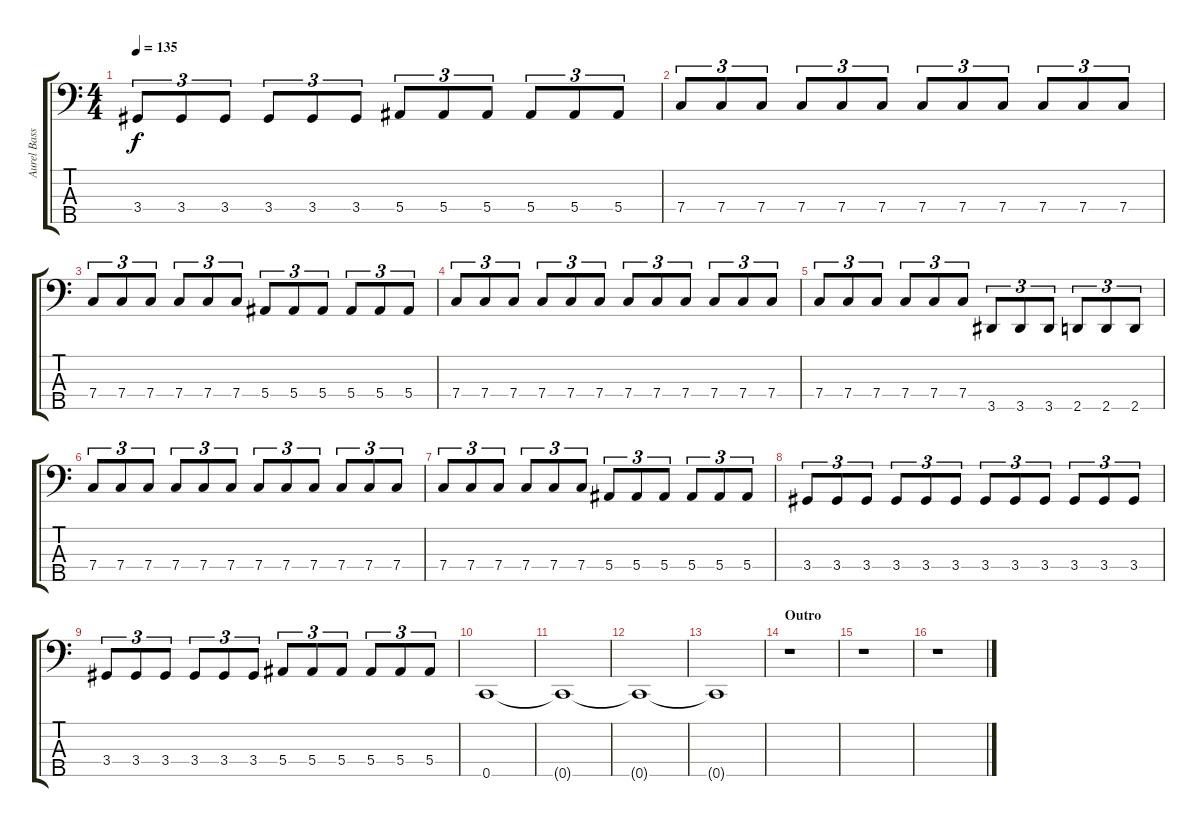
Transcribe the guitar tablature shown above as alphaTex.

\track ("Aurel Bass" "Aurel Bass") {instrument electricbassfinger}
\staff {score tabs}
\tuning (Ab2 Eb2 Bb1 F1 C1) {hide}
\ts (4 4)
\tempo 135
\clef f4
\ks c
3.4.8{tu (3 2) dy f} 3.4.8{tu (3 2)} 3.4.8{tu (3 2)} 3.4.8{tu (3 2)} 3.4.8{tu (3 2)} 3.4.8{tu (3 2)} 5.4.8{tu (3 2)} 5.4.8{tu (3 2)} 5.4.8{tu (3 2)} 5.4.8{tu (3 2)} 5.4.8{tu (3 2)} 5.4.8{tu (3 2)} |
7.4.8{tu (3 2)} 7.4.8{tu (3 2)} 7.4.8{tu (3 2)} 7.4.8{tu (3 2)} 7.4.8{tu (3 2)} 7.4.8{tu (3 2)} 7.4.8{tu (3 2)} 7.4.8{tu (3 2)} 7.4.8{tu (3 2)} 7.4.8{tu (3 2)} 7.4.8{tu (3 2)} 7.4.8{tu (3 2)} |
7.4.8{tu (3 2)} 7.4.8{tu (3 2)} 7.4.8{tu (3 2)} 7.4.8{tu (3 2)} 7.4.8{tu (3 2)} 7.4.8{tu (3 2)} 5.4.8{tu (3 2)} 5.4.8{tu (3 2)} 5.4.8{tu (3 2)} 5.4.8{tu (3 2)} 5.4.8{tu (3 2)} 5.4.8{tu (3 2)} |
7.4.8{tu (3 2)} 7.4.8{tu (3 2)} 7.4.8{tu (3 2)} 7.4.8{tu (3 2)} 7.4.8{tu (3 2)} 7.4.8{tu (3 2)} 7.4.8{tu (3 2)} 7.4.8{tu (3 2)} 7.4.8{tu (3 2)} 7.4.8{tu (3 2)} 7.4.8{tu (3 2)} 7.4.8{tu (3 2)} |
7.4.8{tu (3 2)} 7.4.8{tu (3 2)} 7.4.8{tu (3 2)} 7.4.8{tu (3 2)} 7.4.8{tu (3 2)} 7.4.8{tu (3 2)} 3.5.8{tu (3 2)} 3.5.8{tu (3 2)} 3.5.8{tu (3 2)} 2.5.8{tu (3 2)} 2.5.8{tu (3 2)} 2.5.8{tu (3 2)} |
7.4.8{tu (3 2)} 7.4.8{tu (3 2)} 7.4.8{tu (3 2)} 7.4.8{tu (3 2)} 7.4.8{tu (3 2)} 7.4.8{tu (3 2)} 7.4.8{tu (3 2)} 7.4.8{tu (3 2)} 7.4.8{tu (3 2)} 7.4.8{tu (3 2)} 7.4.8{tu (3 2)} 7.4.8{tu (3 2)} |
7.4.8{tu (3 2)} 7.4.8{tu (3 2)} 7.4.8{tu (3 2)} 7.4.8{tu (3 2)} 7.4.8{tu (3 2)} 7.4.8{tu (3 2)} 5.4.8{tu (3 2)} 5.4.8{tu (3 2)} 5.4.8{tu (3 2)} 5.4.8{tu (3 2)} 5.4.8{tu (3 2)} 5.4.8{tu (3 2)} |
3.4.8{tu (3 2)} 3.4.8{tu (3 2)} 3.4.8{tu (3 2)} 3.4.8{tu (3 2)} 3.4.8{tu (3 2)} 3.4.8{tu (3 2)} 3.4.8{tu (3 2)} 3.4.8{tu (3 2)} 3.4.8{tu (3 2)} 3.4.8{tu (3 2)} 3.4.8{tu (3 2)} 3.4.8{tu (3 2)} |
3.4.8{tu (3 2)} 3.4.8{tu (3 2)} 3.4.8{tu (3 2)} 3.4.8{tu (3 2)} 3.4.8{tu (3 2)} 3.4.8{tu (3 2)} 5.4.8{tu (3 2)} 5.4.8{tu (3 2)} 5.4.8{tu (3 2)} 5.4.8{tu (3 2)} 5.4.8{tu (3 2)} 5.4.8{tu (3 2)} |
0.5.1 |
0.5{t}.1 |
0.5{t}.1 |
0.5{t}.1 |
\section ("" "Outro")
r.1 |
r.1 |
r.1
